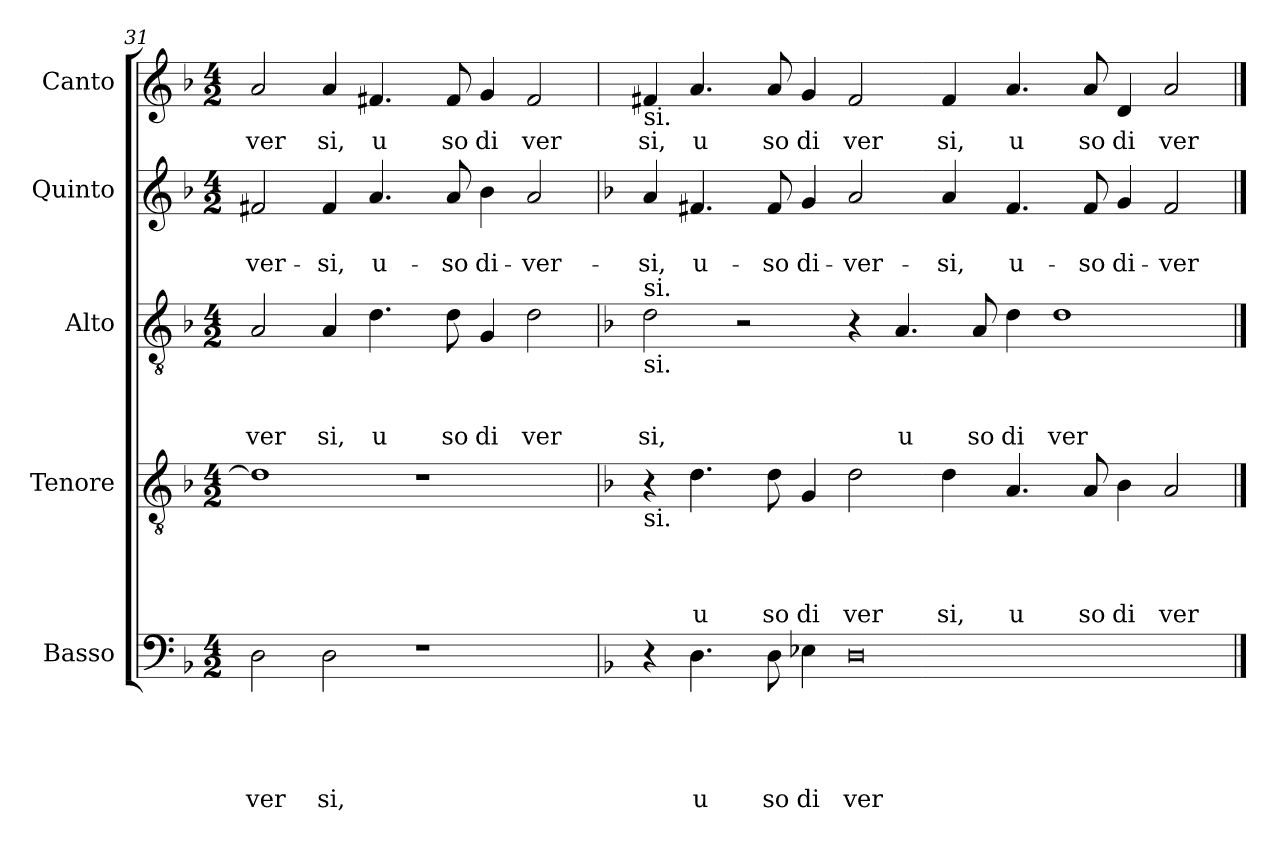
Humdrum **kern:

**kern	**text	**text	**text	**text	**text	**kern	**text	**text	**text	**text	**kern	**text	**text	**text	**kern	**text	**text	**kern	**text
*part5	*part5	*part5	*part5	*part5	*part5	*part4	*part4	*part4	*part4	*part4	*part3	*part3	*part3	*part3	*part2	*part2	*part2	*part1	*part1
*staff5	*staff5	*staff5	*staff5	*staff5	*staff5	*staff4	*staff4	*staff4	*staff4	*staff4	*staff3	*staff3	*staff3	*staff3	*staff2	*staff2	*staff2	*staff1	*staff1
*I"Basso	*	*	*	*	*	*I"Tenore	*	*	*	*	*I"Alto	*	*	*	*I"Quinto	*	*	*I"Canto	*
*clefF4	*	*	*	*	*	*clefGv2	*	*	*	*	*clefGv2	*	*	*	*clefG2	*	*	*clefG2	*
*k[b-]	*	*	*	*	*	*k[b-]	*	*	*	*	*k[b-]	*	*	*	*k[b-]	*	*	*k[b-]	*
*F:	*	*	*	*	*	*F:	*	*	*	*	*F:	*	*	*	*F:	*	*	*F:	*
*M4/2	*	*	*	*	*	*M4/2	*	*	*	*	*M4/2	*	*	*	*M4/2	*	*	*M4/2	*
=31	=31	=31	=31	=31	=31	=31	=31	=31	=31	=31	=31	=31	=31	=31	=31	=31	=31	=31	=31
!	!	!	!	!	!LO:LY:b	!	!	!	!	!	!	!	!	!LO:LY:b	!	!	!LO:LY:b	!	!LO:LY:b
2D\	.	.	.	.	ver	1d]	.	.	.	.	2A/	.	.	ver	2f#X/	.	-ver-	2a/	ver
!	!	!	!	!	!LO:LY:b	!	!	!	!	!	!	!	!	!LO:LY:b	!	!	!LO:LY:b	!	!LO:LY:b
2D\	.	.	.	.	si,	.	.	.	.	.	4A/	.	.	si,	4f#/	.	-si,	4a/	si,
!	!	!	!	!	!	!	!	!	!	!	!	!	!	!LO:LY:b	!	!	!LO:LY:b	!	!LO:LY:b
.	.	.	.	.	.	.	.	.	.	.	4.d\	.	.	u	4.a/	.	u-	4.f#X/	u
1r	.	.	.	.	.	1r	.	.	.	.	.	.	.	.	.	.	.	.	.
!	!	!	!	!	!	!	!	!	!	!	!	!	!	!LO:LY:b	!	!	!LO:LY:b	!	!LO:LY:b
.	.	.	.	.	.	.	.	.	.	.	8d\	.	.	so	8a/	.	-so	8f#/	so
!	!	!	!	!	!	!	!	!	!	!	!	!	!	!LO:LY:b	!	!	!LO:LY:b	!	!LO:LY:b
.	.	.	.	.	.	.	.	.	.	.	4G/	.	.	di	4b-\	.	di-	4g/	di
!	!	!	!	!	!	!	!	!	!	!	!	!	!	!LO:LY:b	!	!	!LO:LY:b	!	!LO:LY:b
.	.	.	.	.	.	.	.	.	.	.	2d\	.	.	ver	2a/	.	-ver-	2f#/	ver
=32	=32	=32	=32	=32	=32	=32	=32	=32	=32	=32	=32	=32	=32	=32	=32	=32	=32	=32	=32
*	*	*	*	*	*	*	*	*	*	*	*	*	*	*	*	*	*	*k[]	*
*	*	*	*	*	*	*	*	*	*	*	*	*	*	*	*	*	*	*C:	*
!	!	!	!	!	!	!	!	!	!	!	!	!	!	!	!	!	!	!LO:TX:b:t=si.	!
!	!	!	!	!	!	!	!	!	!	!	!LO:TX:b:t=si.	!	!	!	!	!	!	!	!
!	!	!	!	!	!	!	!	!	!	!	!LO:TX:a:t=si.	!	!	!	!	!	!	!	!
!	!	!	!	!	!	!LO:TX:b:t=si.	!	!	!	!	!	!	!	!	!	!	!	!	!
!	!	!	!	!	!	!	!	!	!	!	!	!	!	!LO:LY:b	!	!	!LO:LY:b	!	!LO:LY:b
4r	.	.	.	.	.	4r	.	.	.	.	2d\	.	.	si,	4a/	.	-si,	4f#X</	si,
!	!	!	!	!	!LO:LY:b	!	!	!	!	!LO:LY:b	!	!	!	!	!	!	!LO:LY:b	!	!LO:LY:b
4.D\	.	.	.	.	u	4.d\	.	.	.	u	.	.	.	.	4.f#X/	.	u-	4.a/	u
.	.	.	.	.	.	.	.	.	.	.	2r	.	.	.	.	.	.	.	.
!	!	!	!	!	!LO:LY:b	!	!	!	!	!LO:LY:b	!	!	!	!	!	!	!LO:LY:b	!	!LO:LY:b
8D\	.	.	.	.	so	8d\	.	.	.	so	.	.	.	.	8f#/	.	-so	8a/	so
!	!	!	!	!	!LO:LY:b	!	!	!	!	!LO:LY:b	!	!	!	!	!	!	!LO:LY:b	!	!LO:LY:b
4E-X\	.	.	.	.	di	4G/	.	.	.	di	.	.	.	.	4g/	.	di-	4g/	di
!	!	!	!	!	!LO:LY:b	!	!	!	!	!LO:LY:b	!	!	!	!	!	!	!LO:LY:b	!	!LO:LY:b
0D	.	.	.	.	ver	2d\	.	.	.	ver	4r	.	.	.	2a/	.	-ver-	2f#/	ver
!	!	!	!	!	!	!	!	!	!	!	!	!	!	!LO:LY:b	!	!	!	!	!
.	.	.	.	.	.	.	.	.	.	.	4.A/	.	.	u	.	.	.	.	.
!	!	!	!	!	!	!	!	!	!	!LO:LY:b	!	!	!	!	!	!	!LO:LY:b	!	!LO:LY:b
.	.	.	.	.	.	4d\	.	.	.	si,	.	.	.	.	4a/	.	-si,	4f#/	si,
!	!	!	!	!	!	!	!	!	!	!	!	!	!	!LO:LY:b	!	!	!	!	!
.	.	.	.	.	.	.	.	.	.	.	8A/	.	.	so	.	.	.	.	.
!	!	!	!	!	!	!	!	!	!	!LO:LY:b	!	!	!	!LO:LY:b	!	!	!LO:LY:b	!	!LO:LY:b
.	.	.	.	.	.	4.A/	.	.	.	u	4d\	.	.	di	4.f#/	.	u-	4.a/	u
!	!	!	!	!	!	!	!	!	!	!	!	!	!	!LO:LY:b	!	!	!	!	!
.	.	.	.	.	.	.	.	.	.	.	1d	.	.	ver	.	.	.	.	.
!	!	!	!	!	!	!	!	!	!	!LO:LY:b	!	!	!	!	!	!	!LO:LY:b	!	!LO:LY:b
.	.	.	.	.	.	8A/	.	.	.	so	.	.	.	.	8f#/	.	-so	8a/	so
!	!	!	!	!	!	!	!	!	!	!LO:LY:b	!	!	!	!	!	!	!LO:LY:b	!	!LO:LY:b
.	.	.	.	.	.	4B-\	.	.	.	di	.	.	.	.	4g/	.	di-	4d/	di
!	!	!	!	!	!	!	!	!	!	!LO:LY:b	!	!	!	!	!	!	!LO:LY:b	!	!LO:LY:b
.	.	.	.	.	.	2A/	.	.	.	ver	.	.	.	.	2f#/	.	-ver-	2a/	ver
==	==	==	==	==	==	==	==	==	==	==	==	==	==	==	==	==	==	==	==
*-	*-	*-	*-	*-	*-	*-	*-	*-	*-	*-	*-	*-	*-	*-	*-	*-	*-	*-	*-
